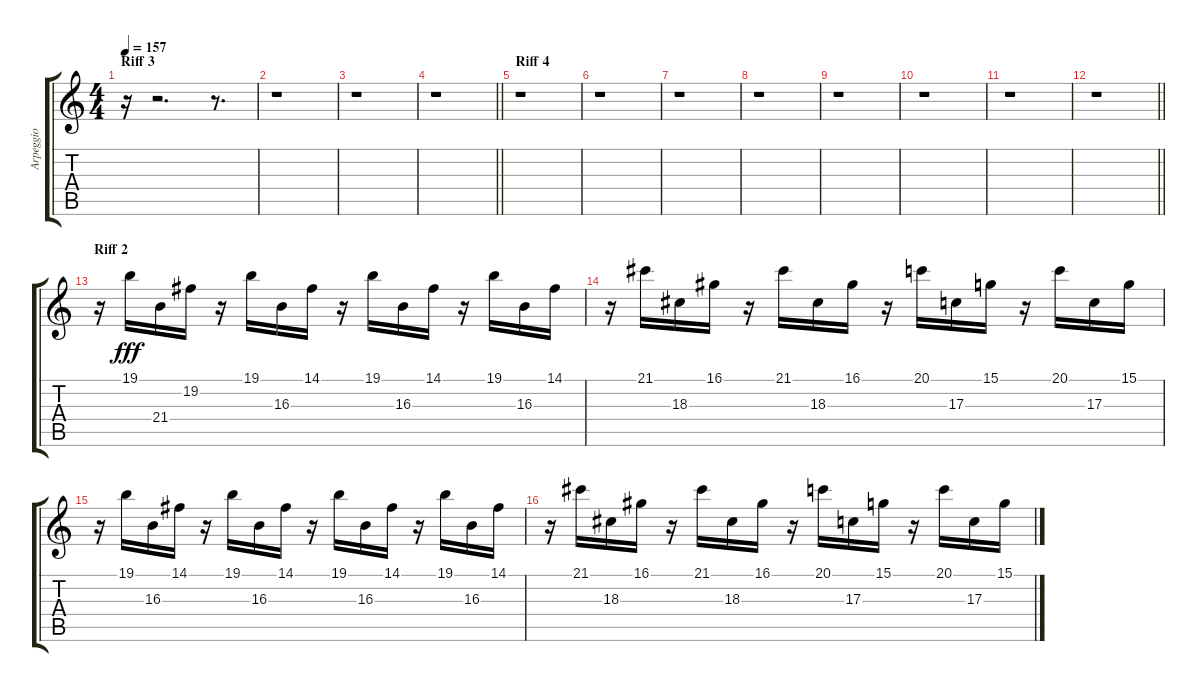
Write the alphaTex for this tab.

\track ("Arpeggio" "Arpeggio") {instrument lead5charang}
\staff {score tabs}
\tuning (E4 B3 G3 D3 A2 E2) {hide}
\ts (4 4)
\section ("" "Riff 3")
\tempo 157
\clef g2
\ks c
r.16{dy fff} r.2{d} r.8{d} |
r.1 |
r.1 |
\barLineRight lightlight
r.1 |
\section ("" "Riff 4")
r.1 |
r.1 |
r.1 |
r.1 |
r.1 |
r.1 |
r.1 |
\barLineRight lightlight
r.1 |
\section ("" "Riff 2")
r.16 19.1.16 21.4.16 19.2.16 r.16 19.1.16 16.3.16 14.1.16 r.16 19.1.16 16.3.16 14.1.16 r.16 19.1.16 16.3.16 14.1.16 |
r.16 21.1.16 18.3.16 16.1.16 r.16 21.1.16 18.3.16 16.1.16 r.16 20.1.16 17.3.16 15.1.16 r.16 20.1.16 17.3.16 15.1.16 |
r.16 19.1.16 16.3.16 14.1.16 r.16 19.1.16 16.3.16 14.1.16 r.16 19.1.16 16.3.16 14.1.16 r.16 19.1.16 16.3.16 14.1.16 |
r.16 21.1.16 18.3.16 16.1.16 r.16 21.1.16 18.3.16 16.1.16 r.16 20.1.16 17.3.16 15.1.16 r.16 20.1.16 17.3.16 15.1.16
